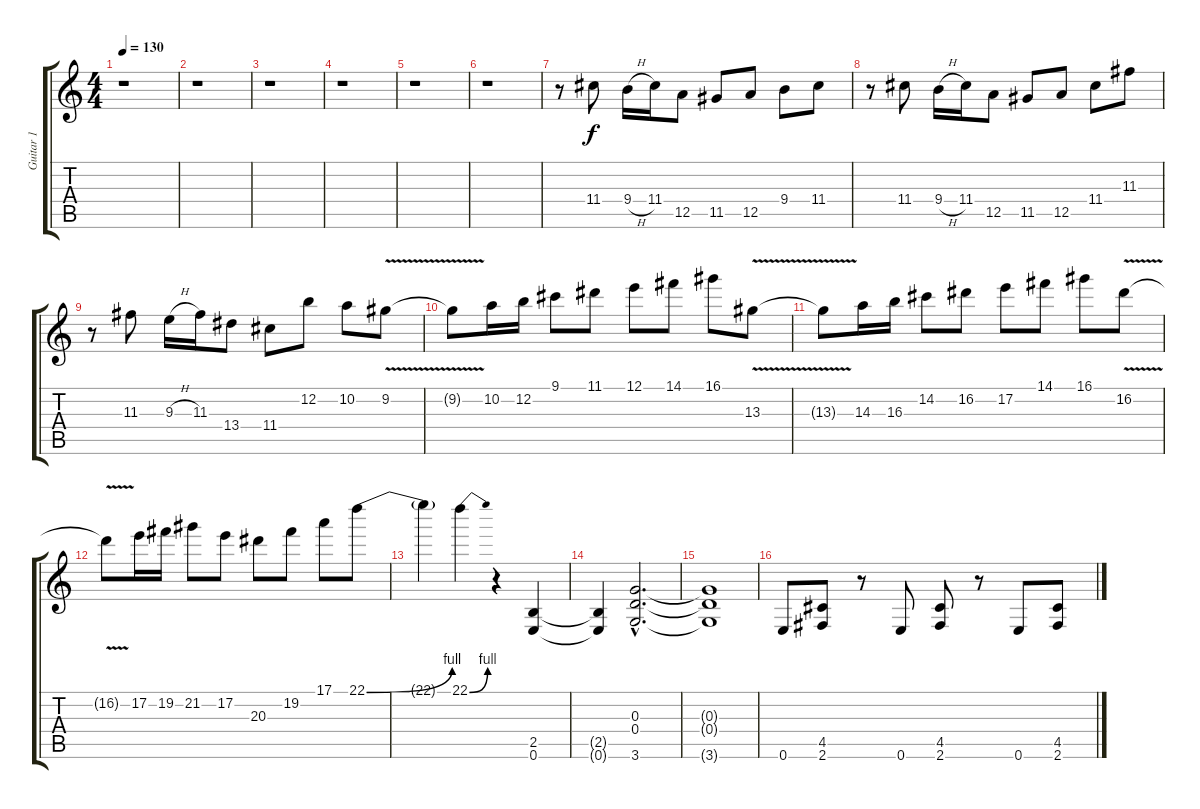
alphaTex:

\track ("Guitar 1" "Guitar 1") {instrument overdrivenguitar}
\staff {score tabs}
\tuning (E4 B3 G3 D3 A2 E2) {hide}
\ts (4 4)
\tempo 130
\clef g2
\ks c
r.1{dy f} |
r.1 |
r.1 |
r.1 |
r.1 |
r.1 |
r.8 11.4.8 9.4{h}.16 11.4.16 12.5.8 11.5.8 12.5.8 9.4.8 11.4.8 |
r.8 11.4.8 9.4{h}.16 11.4.16 12.5.8 11.5.8 12.5.8 11.4.8 11.3.8 |
r.8 11.3.8 9.3{h}.16 11.3.16 13.4.8 11.4.8 12.2.8 10.2.8 9.2{v}.8 |
9.2{t}.8 10.2.16 12.2.16 9.1.8 11.1.8 12.1.8 14.1.8 16.1.8 13.3{v}.8 |
13.3{t}.8 14.3.16 16.3.16 14.2.8 16.2.8 17.2.8 14.1.8 16.1.8 16.2{v}.8 |
16.2{t}.8 17.2.16 19.2.16 21.2.8 17.2.8 20.3.8 19.2.8 17.1.8 22.1{be (bend 0 0 60 4)}.8 |
22.1{t}.4 22.1{be (bend 0 0 60 4)}.4 r.4 (2.5 0.6).4 |
(2.5{t} 0.6{t}).4 (0.3{hac} 0.4{hac} 3.6{hac}).2{d} |
(0.3{t} 0.4{t} 3.6{t}).1 |
0.6.8 (4.5 2.6).8 r.8 0.6.8 (4.5 2.6).8 r.8 0.6.8 (4.5 2.6).8
